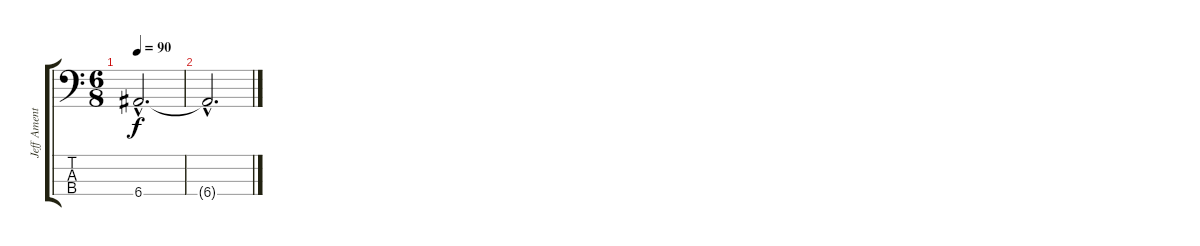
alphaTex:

\track ("Jeff Ament" "Jeff Ament") {instrument electricbassfinger}
\staff {score tabs}
\tuning (G2 D2 A1 E1) {hide}
\ts (6 8)
\tempo 90
\clef f4
\ks c
6.4{hac t}.2{d dy f} |
6.4{hac t}.2{d}
